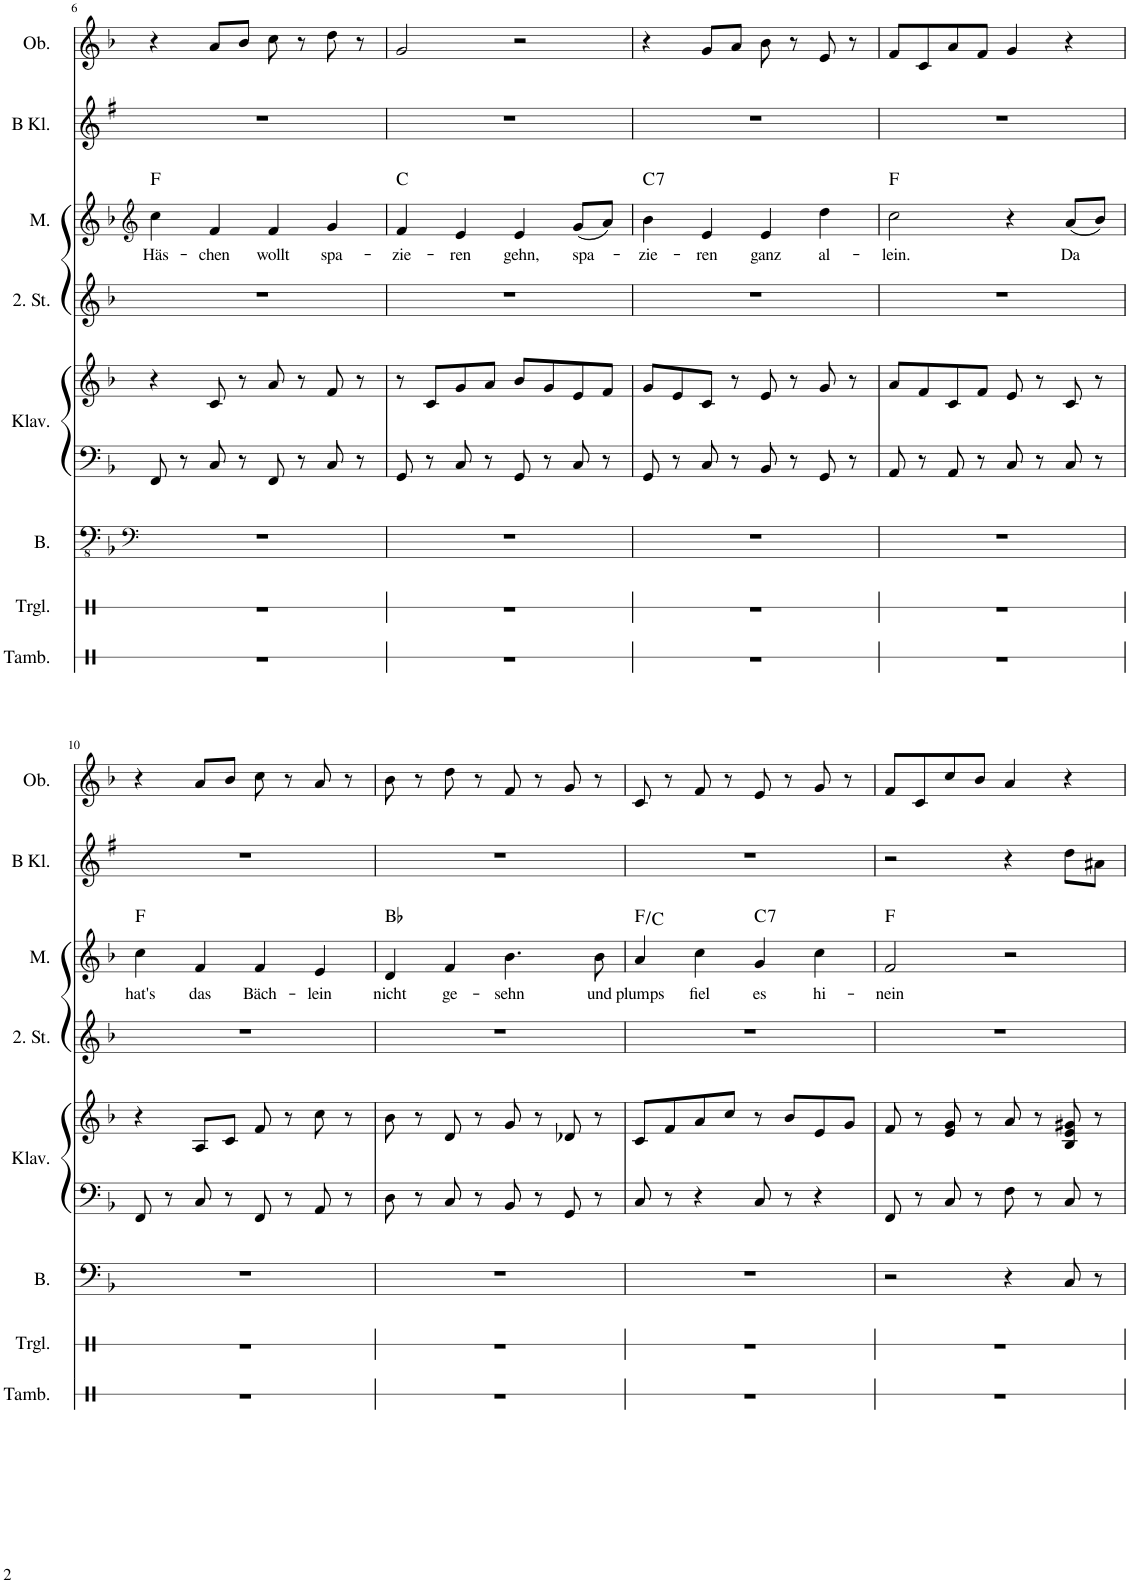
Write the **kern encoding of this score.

**kern	**kern	**kern	**kern	**kern	**kern	**kern	**text	**harte	**kern	**kern
*part8	*part7	*part6	*part5	*part5	*part4	*part3	*part3	*part3	*part2	*part1
*staff9	*staff8	*staff7	*staff6	*staff5	*staff4	*staff3	*staff3	*	*staff2	*staff1
*I"Tamburin	*I"Triangel	*I"Bass	*I"Klavier	*	*I"2. Stimme	*I"Melodie	*	*	*I"B Klarinette	*I"Oboe
*I'Tamb.	*I'Trgl.	*I'B.	*I'Klav.	*	*I'2. St.	*I'M.	*	*	*I'B Kl.	*I'Ob.
!!LO:PB:g=z
*clefX	*clefX	*clefF4	*clefF4	*clefG2	*clefG2	*clefG2	*	*	*clefG2	*clefG2
*	*	*	*	*	*	*	*	*	*Trd1c2	*
*k[b-]	*k[b-]	*k[b-]	*k[b-]	*k[b-]	*k[b-]	*k[b-]	*	*	*k[f#]	*k[b-]
=6	=6	=6	=6	=6	=6	=6	=6	=6	=6	=6
!	!	!	!	!	!	!	!LO:LY:b	!	!	!
1r	1r	1r	8FF/	4r	1r	4cc\	Häs-	F:maj	1r	4r
.	.	.	8r	.	.	.	.	.	.	.
!	!	!	!	!	!	!	!LO:LY:b	!	!	!
.	.	.	8C/	8c/	.	4f/	chen	.	.	8a/L
.	.	.	8r	8r	.	.	.	.	.	8b-/J
!	!	!	!	!	!	!	!LO:LY:b	!	!	!
.	.	.	8FF/	8a/	.	4f/	wollt	.	.	8cc\
.	.	.	8r	8r	.	.	.	.	.	8r
!	!	!	!	!	!	!	!LO:LY:b	!	!	!
.	.	.	8C/	8f/	.	4g/	spa-	.	.	8dd\
.	.	.	8r	8r	.	.	.	.	.	8r
=7	=7	=7	=7	=7	=7	=7	=7	=7	=7	=7
!	!	!	!	!	!	!	!LO:LY:b	!	!	!
1r	1r	1r	8GG/	8r	1r	4f/	zie-	C:maj	1r	2g/
.	.	.	8r	8c/L	.	.	.	.	.	.
!	!	!	!	!	!	!	!LO:LY:b	!	!	!
.	.	.	8C/	8g/	.	4e/	ren	.	.	.
.	.	.	8r	8a/J	.	.	.	.	.	.
!	!	!	!	!	!	!	!LO:LY:b	!	!	!
.	.	.	8GG/	8b-/L	.	4e/	gehn,	.	.	2r
.	.	.	8r	8g/	.	.	.	.	.	.
!	!	!	!	!	!	!	!LO:LY:b	!	!	!
.	.	.	8C/	8e/	.	(8g/L	spa-	.	.	.
.	.	.	8r	8f/J	.	8a/J)	.	.	.	.
=8	=8	=8	=8	=8	=8	=8	=8	=8	=8	=8
!	!	!	!	!	!	!	!LO:LY:b	!LO:H:kt=7	!	!
1r	1r	1r	8GG/	8g/L	1r	4b-\	zie-	C:7	1r	4r
.	.	.	8r	8e/	.	.	.	.	.	.
!	!	!	!	!	!	!	!LO:LY:b	!	!	!
.	.	.	8C/	8c/J	.	4e/	ren	.	.	8g/L
.	.	.	8r	8r	.	.	.	.	.	8a/J
!	!	!	!	!	!	!	!LO:LY:b	!	!	!
.	.	.	8BB-/	8e/	.	4e/	ganz	.	.	8b-\
.	.	.	8r	8r	.	.	.	.	.	8r
!	!	!	!	!	!	!	!LO:LY:b	!	!	!
.	.	.	8GG/	8g/	.	4dd\	al-	.	.	8e/
.	.	.	8r	8r	.	.	.	.	.	8r
=9	=9	=9	=9	=9	=9	=9	=9	=9	=9	=9
!	!	!	!	!	!	!	!LO:LY:b	!	!	!
1r	1r	1r	8AA/	8a/L	1r	2cc\	lein.	F:maj	1r	8f/L
.	.	.	8r	8f/	.	.	.	.	.	8c/
.	.	.	8AA/	8c/	.	.	.	.	.	8a/
.	.	.	8r	8f/J	.	.	.	.	.	8f/J
.	.	.	8C/	8e/	.	4r	.	.	.	4g/
.	.	.	8r	8r	.	.	.	.	.	.
!	!	!	!	!	!	!	!LO:LY:b	!	!	!
.	.	.	8C/	8c/	.	(8a/L	Da	.	.	4r
.	.	.	8r	8r	.	8b-/J)	.	.	.	.
!!LO:LB:g=z
=10	=10	=10	=10	=10	=10	=10	=10	=10	=10	=10
!	!	!	!	!	!	!	!LO:LY:b	!	!	!
1r	1r	1r	8FF/	4r	1r	4cc\	hat's	F:maj	1r	4r
.	.	.	8r	.	.	.	.	.	.	.
!	!	!	!	!	!	!	!LO:LY:b	!	!	!
.	.	.	8C/	8A/L	.	4f/	das	.	.	8a/L
.	.	.	8r	8c/J	.	.	.	.	.	8b-/J
!	!	!	!	!	!	!	!LO:LY:b	!	!	!
.	.	.	8FF/	8f/	.	4f/	Bäch-	.	.	8cc\
.	.	.	8r	8r	.	.	.	.	.	8r
!	!	!	!	!	!	!	!LO:LY:b	!	!	!
.	.	.	8AA/	8cc\	.	4e/	lein	.	.	8a/
.	.	.	8r	8r	.	.	.	.	.	8r
=11	=11	=11	=11	=11	=11	=11	=11	=11	=11	=11
!	!	!	!	!	!	!	!LO:LY:b	!	!	!
1r	1r	1r	8D\	8b-\	1r	4d/	nicht	Bb:maj	1r	8b-\
.	.	.	8r	8r	.	.	.	.	.	8r
!	!	!	!	!	!	!	!LO:LY:b	!	!	!
.	.	.	8C/	8d/	.	4f/	ge-	.	.	8dd\
.	.	.	8r	8r	.	.	.	.	.	8r
!	!	!	!	!	!	!	!LO:LY:b	!	!	!
.	.	.	8BB-/	8g/	.	4.b-\	sehn	.	.	8f/
.	.	.	8r	8r	.	.	.	.	.	8r
.	.	.	8GG/	8d-X/	.	.	.	.	.	8g/
!	!	!	!	!	!	!	!LO:LY:b	!	!	!
.	.	.	8r	8r	.	8b-\	und	.	.	8r
=12	=12	=12	=12	=12	=12	=12	=12	=12	=12	=12
!	!	!	!	!	!	!	!LO:LY:b	!	!	!
1r	1r	1r	8C/	8c/L	1r	4a/	plumps	F:maj/5	1r	8c/
.	.	.	8r	8f/	.	.	.	.	.	8r
!	!	!	!	!	!	!	!LO:LY:b	!	!	!
.	.	.	4r	8a/	.	4cc\	fiel	.	.	8f/
.	.	.	.	8cc/J	.	.	.	.	.	8r
!	!	!	!	!	!	!	!LO:LY:b	!LO:H:kt=7	!	!
.	.	.	8C/	8r	.	4g/	es	C:7	.	8e/
.	.	.	8r	8b-/L	.	.	.	.	.	8r
!	!	!	!	!	!	!	!LO:LY:b	!	!	!
.	.	.	4r	8e/	.	4cc\	hi-	.	.	8g/
.	.	.	.	8g/J	.	.	.	.	.	8r
=13	=13	=13	=13	=13	=13	=13	=13	=13	=13	=13
!	!	!	!	!	!	!	!LO:LY:b	!	!	!
1r	1r	2r	8FF/	8f/	1r	2f/	nein	F:maj	2r	8f/L
.	.	.	8r	8r	.	.	.	.	.	8c/
.	.	.	8C/	8e/ 8g/	.	.	.	.	.	8cc/
.	.	.	8r	8r	.	.	.	.	.	8b-/J
.	.	4r	8F\	8a/	.	2r	.	.	4r	4a/
.	.	.	8r	8r	.	.	.	.	.	.
.	.	8C/	8C/	8B-/ 8e/ 8g#X/	.	.	.	.	8dd\L	4r
.	.	8r	8r	8r	.	.	.	.	8a#X\J	.
=	=	=	=	=	=	=	=	=	=	=
*-	*-	*-	*-	*-	*-	*-	*-	*-	*-	*-
